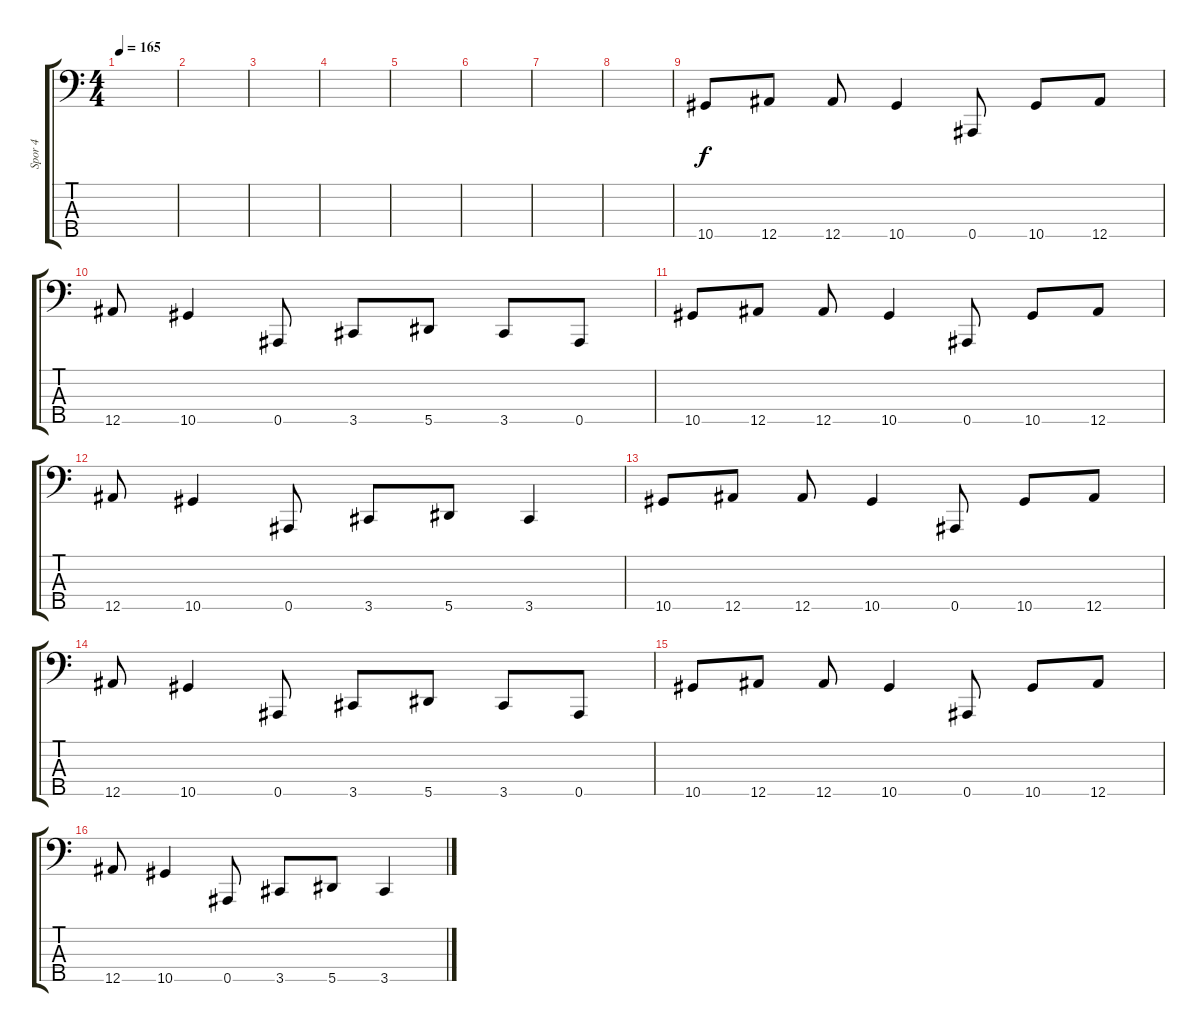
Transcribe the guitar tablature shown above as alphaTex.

\track ("Spor 4" "Spor 4") {instrument electricbasspick}
\staff {score tabs}
\tuning (Gb2 Db2 Ab1 Eb1 Bb0) {hide}
\ts (4 4)
\tempo 165
\clef f4
\ks c
|
|
|
|
|
|
|
|
10.5.8 12.5.8 12.5.8 10.5.4 0.5.8 10.5.8 12.5.8 |
12.5.8 10.5.4 0.5.8 3.5.8 5.5.8 3.5.8 0.5.8 |
10.5.8 12.5.8 12.5.8 10.5.4 0.5.8 10.5.8 12.5.8 |
12.5.8 10.5.4 0.5.8 3.5.8 5.5.8 3.5.4 |
10.5.8 12.5.8 12.5.8 10.5.4 0.5.8 10.5.8 12.5.8 |
12.5.8 10.5.4 0.5.8 3.5.8 5.5.8 3.5.8 0.5.8 |
10.5.8 12.5.8 12.5.8 10.5.4 0.5.8 10.5.8 12.5.8 |
12.5.8 10.5.4 0.5.8 3.5.8 5.5.8 3.5.4
